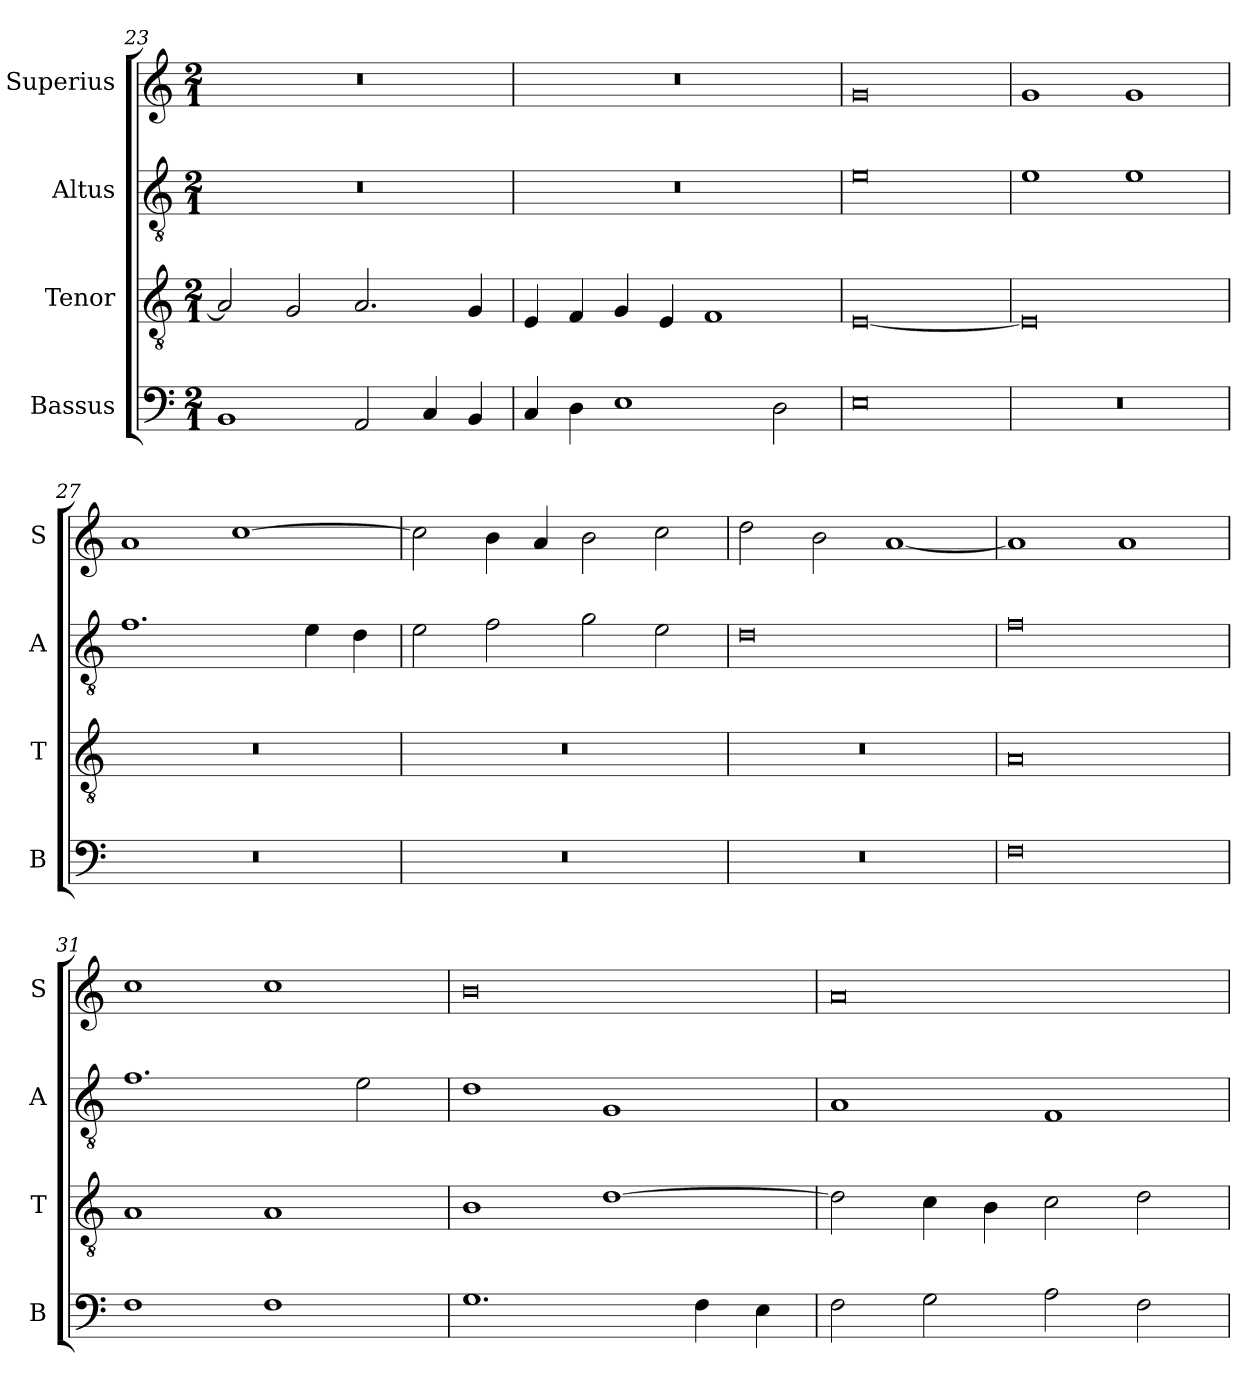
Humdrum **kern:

**kern	**kern	**kern	**kern
*part4	*part3	*part2	*part1
*staff4	*staff3	*staff2	*staff1
*I"Bassus	*I"Tenor	*I"Altus	*I"Superius
*I'B	*I'T	*I'A	*I'S
*clefF4	*clefGv2	*clefGv2	*clefG2
*k[]	*k[]	*k[]	*k[]
*C:	*C:	*C:	*C:
*M2/1	*M2/1	*M2/1	*M2/1
=23	=23	=23	=23
1BB	2A]	0r	0r
.	2G	.	.
2AA	2.A	.	.
4C	.	.	.
4BB	4G	.	.
=24	=24	=24	=24
4C	4E	0r	0r
4D	4F	.	.
1E	4G	.	.
.	4E	.	.
.	1F	.	.
2D	.	.	.
=25	=25	=25	=25
0E	[0E	0e	0g
=26	=26	=26	=26
0r	0E]	1e	1g
.	.	1e	1g
=27	=27	=27	=27
0r	0r	1.f	1a
.	.	.	[1cc
.	.	4e	.
.	.	4d	.
=28	=28	=28	=28
0r	0r	2e	2cc]
.	.	2f	4b
.	.	.	4a
.	.	2g	2b
.	.	2e	2cc
=29	=29	=29	=29
0r	0r	0d	2dd
.	.	.	2b
.	.	.	[1a
=30	=30	=30	=30
0F	0A	0f	1a]
.	.	.	1a
=31	=31	=31	=31
1F	1A	1.f	1cc
1F	1A	.	1cc
.	.	2e	.
=32	=32	=32	=32
1.G	1B	1d	0b
.	[1d	1G	.
4F	.	.	.
4E	.	.	.
=33	=33	=33	=33
2F	2d]	1A	0a
2G	4c	.	.
.	4B	.	.
2A	2c	1F	.
2F	2d	.	.
=	=	=	=
*-	*-	*-	*-
